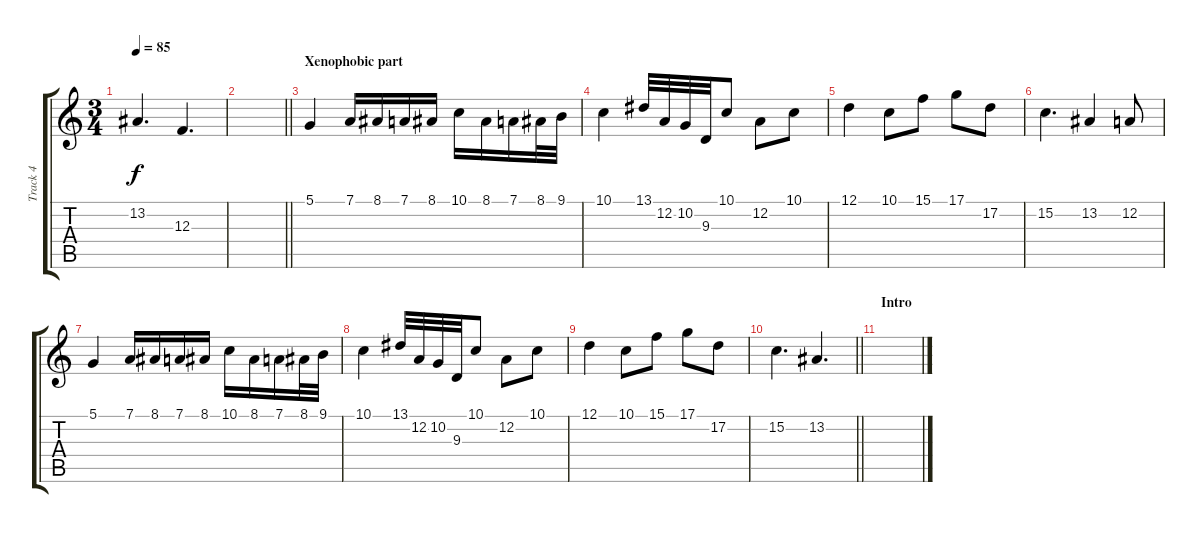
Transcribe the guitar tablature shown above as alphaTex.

\track ("Track 4" "Track 4") {instrument ocarina}
\staff {score tabs}
\tuning (D4 A3 F3 C3 G2 D2) {hide}
\ts (3 4)
\tempo 85
\clef g2
\ks c
13.2.4{d dy f} 12.3.4{d} |
\barLineRight lightlight
|
\section ("" "Xenophobic part")
5.1.4 7.1.16 8.1.16 7.1.16 8.1.16 10.1.16 8.1.16 7.1.16 8.1.32 9.1.32 |
10.1.4 13.1.32 12.2.32 10.2.32 9.3.32 10.1.8 12.2.8 10.1.8 |
12.1.4 10.1.8 15.1.8 17.1.8 17.2.8 |
15.2.4{d} 13.2.4 12.2.8 |
5.1.4 7.1.16 8.1.16 7.1.16 8.1.16 10.1.16 8.1.16 7.1.16 8.1.32 9.1.32 |
10.1.4 13.1.32 12.2.32 10.2.32 9.3.32 10.1.8 12.2.8 10.1.8 |
12.1.4 10.1.8 15.1.8 17.1.8 17.2.8 |
\barLineRight lightlight
15.2.4{d} 13.2.4{d} |
\section ("" "Intro")
